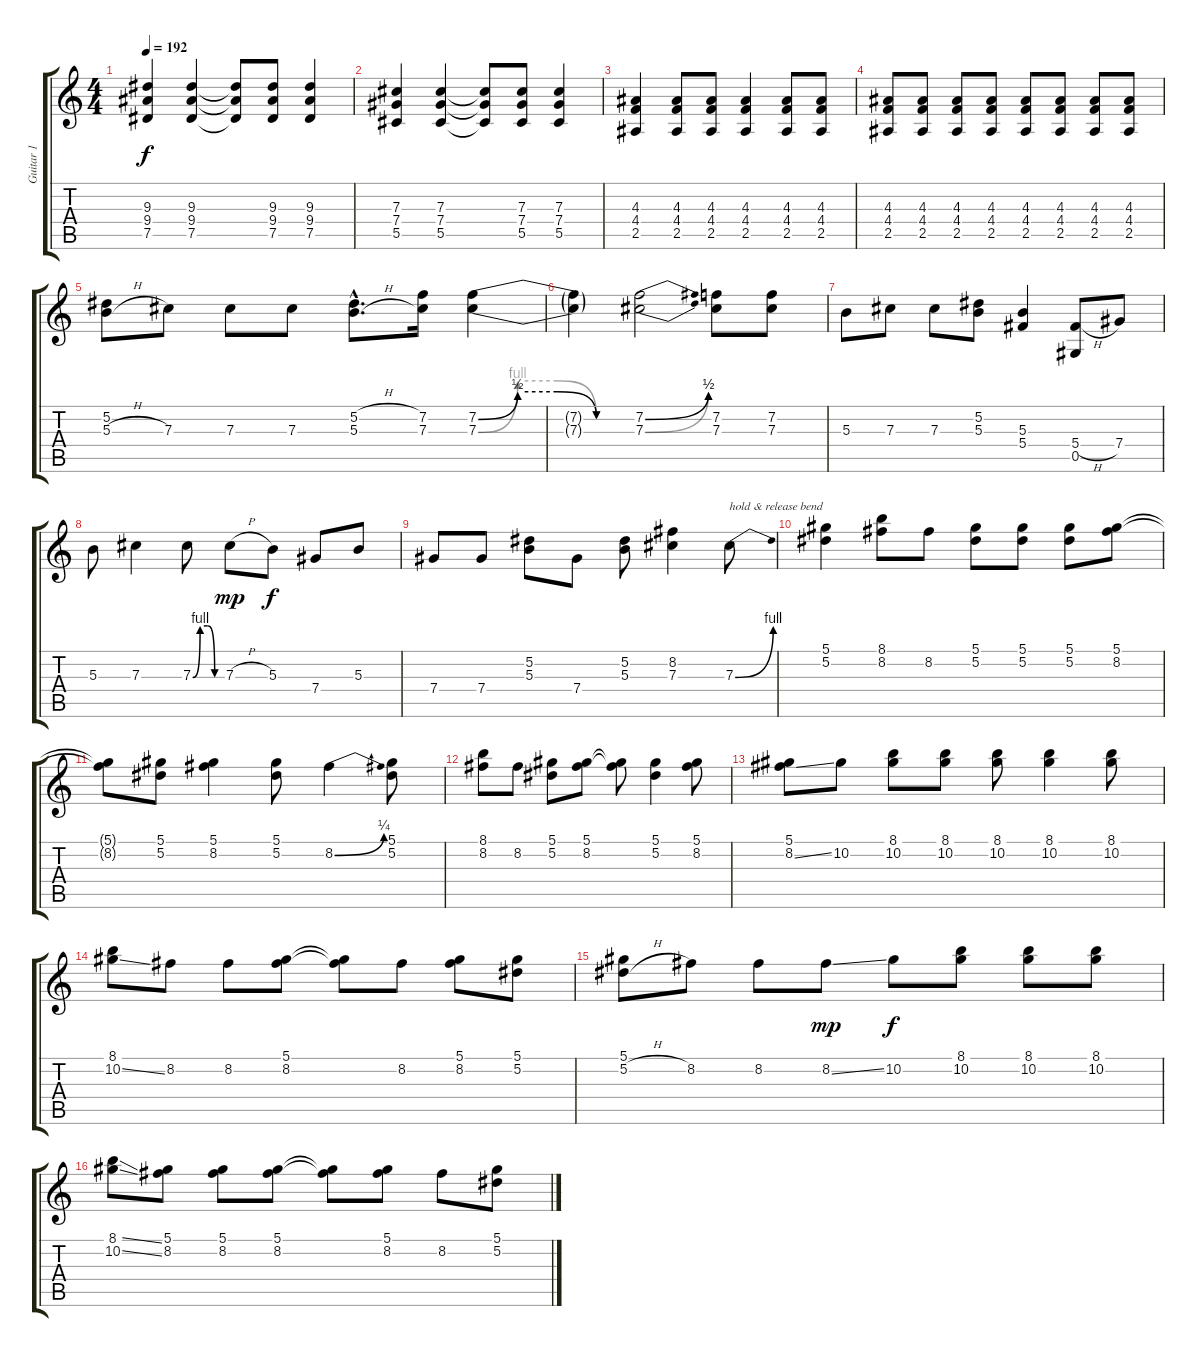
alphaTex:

\track ("Guitar 1" "Guitar 1") {instrument distortionguitar}
\staff {score tabs}
\tuning (Eb4 Bb3 Gb3 Db3 Ab2 Eb2) {hide}
\ts (4 4)
\tempo 192
\clef g2
\ks c
(9.3 9.4 7.5).4{dy f} (9.3 9.4 7.5).4 (9.3{t} 9.4{t} 7.5{t}).8 (9.3 9.4 7.5).8 (9.3 9.4 7.5).4 |
(7.3 7.4 5.5).4 (7.3 7.4 5.5).4 (7.3{t} 7.4{t} 5.5{t}).8 (7.3 7.4 5.5).8 (7.3 7.4 5.5).4 |
(4.3 4.4 2.5).4 (4.3 4.4 2.5).8 (4.3 4.4 2.5).8 (4.3 4.4 2.5).4 (4.3 4.4 2.5).8 (4.3 4.4 2.5).8 |
(4.3 4.4 2.5).8 (4.3 4.4 2.5).8 (4.3 4.4 2.5).8 (4.3 4.4 2.5).8 (4.3 4.4 2.5).8 (4.3 4.4 2.5).8 (4.3 4.4 2.5).8 (4.3 4.4 2.5).8 |
(5.2 5.3{h}).8 7.3.8 7.3.8 7.3.8 (5.2{h hac} 5.3{h hac}).8{d} (7.2 7.3).16 (7.2{be (custom 0 0 15 2 30 2 45 0 60 0)} 7.3{be (custom 0 0 15 4 30 4 45 0 60 0)}).4 |
(7.2{t} 7.3{t}).4 (7.2{be (bend 0 0 60 2)} 7.3{be (bend 0 0 60 2)}).2 (7.2 7.3).8 (7.2 7.3).8 |
5.3.8 7.3.8 7.3.8 (5.2 5.3).8 (5.3 5.4).4 (5.4{h} 0.5).8 7.4.8 |
5.3.8 7.3.4 7.3{be (custom 0 0 15 4 30 4 45 0 60 0)}.8 7.3{h}.8{dy mp} 5.3.8{dy f} 7.4.8 5.3.8 |
7.4.8 7.4.8 (5.2 5.3).8 7.4.8 (5.2 5.3).8 (8.2 7.3).4 7.3{be (bend 0 0 60 4)}.8{txt "hold & release bend"} |
(5.1 5.2).4 (8.1 8.2).8 8.2.8 (5.1 5.2).8 (5.1 5.2).8 (5.1 5.2).8 (5.1 8.2).8 |
(5.1{t} 8.2{t}).8 (5.1 5.2).8 (5.1 8.2).4 (5.1 5.2).8 8.2{be (bend 0 0 60 1)}.4 (5.1 5.2).8 |
(8.1 8.2).8 8.2.8 (5.1 5.2).8 (5.1 8.2).8 (5.1{t} 8.2{t}).8 (5.1 5.2).4 (5.1 8.2).8 |
(5.1 8.2{ss}).8 10.2.8 (8.1 10.2).8 (8.1 10.2).8 (8.1 10.2).8 (8.1 10.2).4 (8.1 10.2).8 |
(8.1 10.2{ss}).8 8.2.8 8.2.8 (5.1 8.2).8 (5.1{t} 8.2{t}).8 8.2.8 (5.1 8.2).8 (5.1 5.2).8 |
(5.1 5.2{h}).8 8.2.8 8.2.8 8.2{ss}.8{dy mp} 10.2.8{dy f} (8.1 10.2).8 (8.1 10.2).8 (8.1 10.2).8 |
(8.1{ss} 10.2{ss}).8 (5.1 8.2).8 (5.1 8.2).8 (5.1 8.2).8 (5.1{t} 8.2{t}).8 (5.1 8.2).8 8.2.8 (5.1 5.2).8
